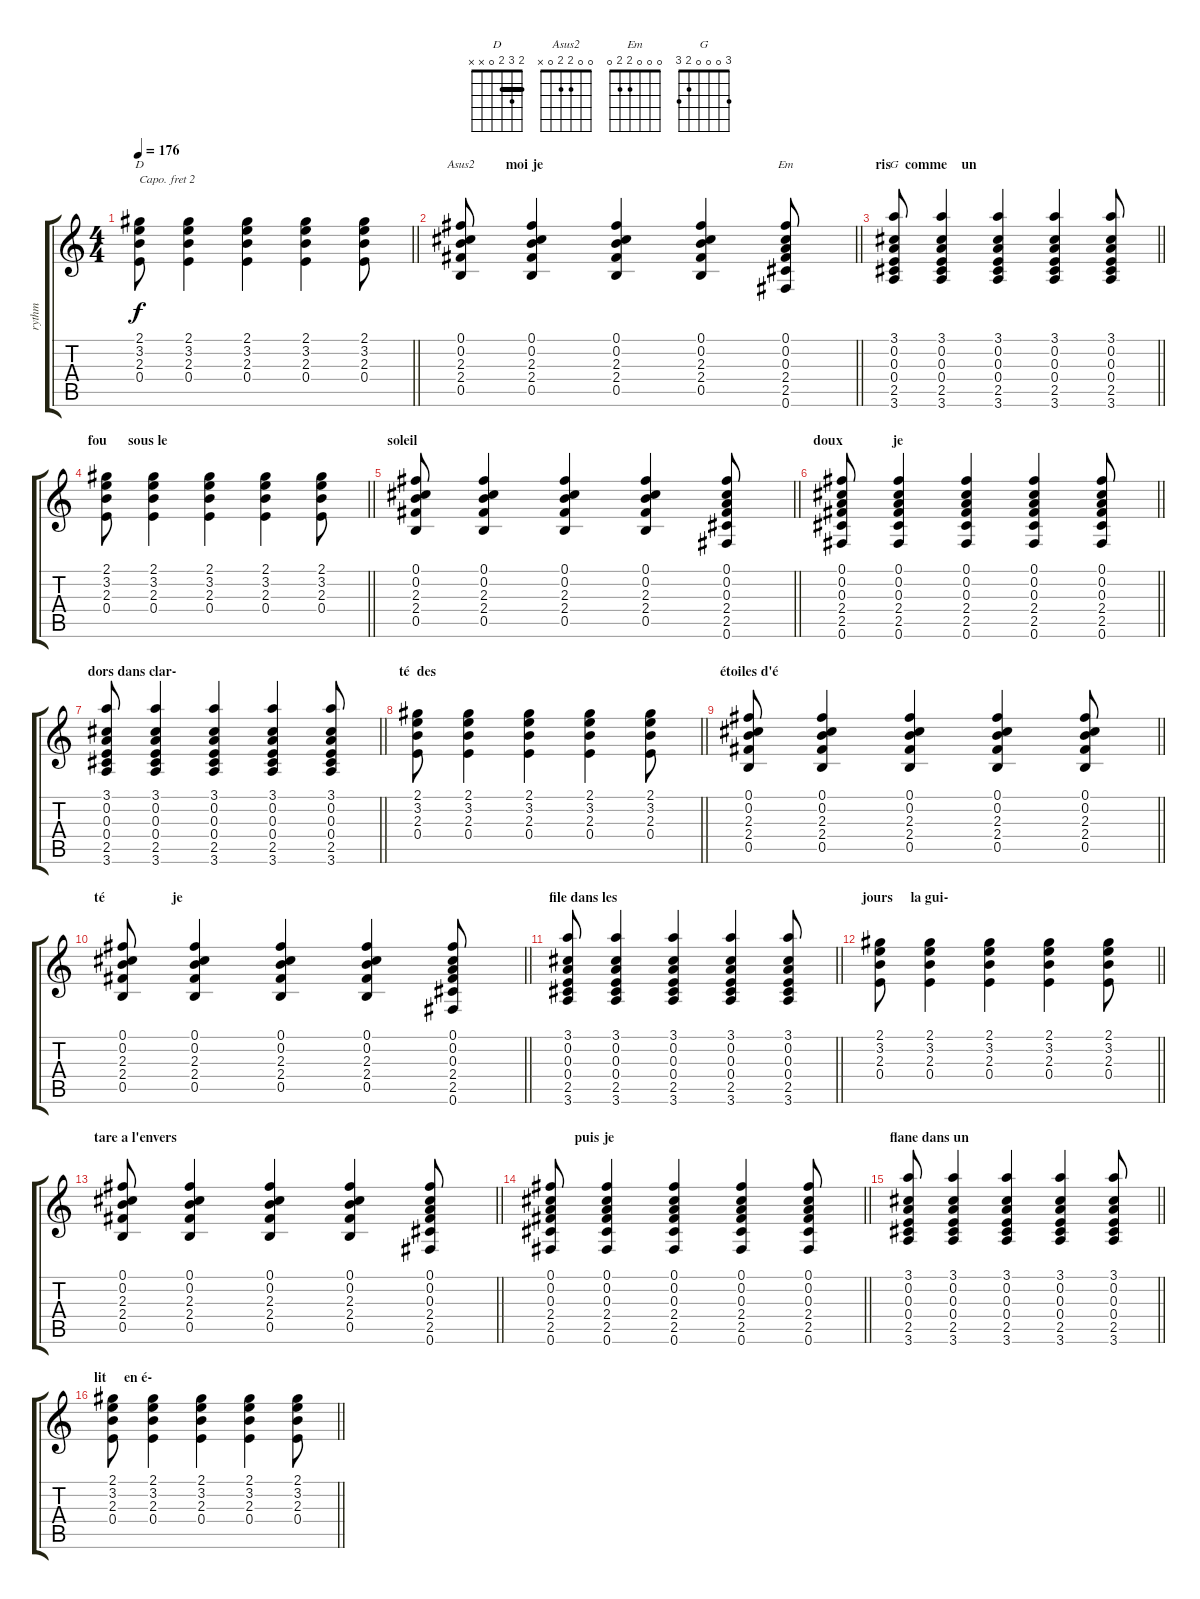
\track ("rythm" "rythm") {instrument acousticguitarsteel}
\staff {score tabs}
\capo 2
\tuning (E4 B3 G3 D3 A2 E2) {hide}
\chord ("D" 2 3 2 0 x x) {barre 2}
\chord ("Asus2" 0 0 2 2 0 x)
\chord ("Em" 0 0 0 2 2 0)
\chord ("G" 3 0 0 0 2 3)
\ts (4 4)
\tempo 176
\clef g2
\barLineRight lightlight
\ks c
(2.1 3.2 2.3 0.4).8{ch "D" dy f} (2.1 3.2 2.3 0.4).4 (2.1 3.2 2.3 0.4).4 (2.1 3.2 2.3 0.4).4 (2.1 3.2 2.3 0.4).8 |
\section ("" "                     moi je ")
\barLineRight lightlight
(0.1 0.2 2.3 2.4 0.5).8{ch "Asus2"} (0.1 0.2 2.3 2.4 0.5).4 (0.1 0.2 2.3 2.4 0.5).4 (0.1 0.2 2.3 2.4 0.5).4 (0.1 0.2 0.3 2.4 2.5 0.6).8{ch "Em"} |
\section ("" "ris    comme    un ")
\barLineRight lightlight
(3.1 0.2 0.3 0.4 2.5 3.6).8{ch "G"} (3.1 0.2 0.3 0.4 2.5 3.6).4 (3.1 0.2 0.3 0.4 2.5 3.6).4 (3.1 0.2 0.3 0.4 2.5 3.6).4 (3.1 0.2 0.3 0.4 2.5 3.6).8 |
\section ("" "fou      sous le ")
\barLineRight lightlight
(2.1 3.2 2.3 0.4).8 (2.1 3.2 2.3 0.4).4 (2.1 3.2 2.3 0.4).4 (2.1 3.2 2.3 0.4).4 (2.1 3.2 2.3 0.4).8 |
\section ("" "soleil ")
\barLineRight lightlight
(0.1 0.2 2.3 2.4 0.5).8 (0.1 0.2 2.3 2.4 0.5).4 (0.1 0.2 2.3 2.4 0.5).4 (0.1 0.2 2.3 2.4 0.5).4 (0.1 0.2 0.3 2.4 2.5 0.6).8 |
\section ("" "doux              je")
\barLineRight lightlight
(0.1 0.2 0.3 2.4 2.5 0.6).8 (0.1 0.2 0.3 2.4 2.5 0.6).4 (0.1 0.2 0.3 2.4 2.5 0.6).4 (0.1 0.2 0.3 2.4 2.5 0.6).4 (0.1 0.2 0.3 2.4 2.5 0.6).8 |
\section ("" "dors dans clar-")
\barLineRight lightlight
(3.1 0.2 0.3 0.4 2.5 3.6).8 (3.1 0.2 0.3 0.4 2.5 3.6).4 (3.1 0.2 0.3 0.4 2.5 3.6).4 (3.1 0.2 0.3 0.4 2.5 3.6).4 (3.1 0.2 0.3 0.4 2.5 3.6).8 |
\section ("" "té  des ")
\barLineRight lightlight
(2.1 3.2 2.3 0.4).8 (2.1 3.2 2.3 0.4).4 (2.1 3.2 2.3 0.4).4 (2.1 3.2 2.3 0.4).4 (2.1 3.2 2.3 0.4).8 |
\section ("" "étoiles d'é")
\barLineRight lightlight
(0.1 0.2 2.3 2.4 0.5).8 (0.1 0.2 2.3 2.4 0.5).4 (0.1 0.2 2.3 2.4 0.5).4 (0.1 0.2 2.3 2.4 0.5).4 (0.1 0.2 2.3 2.4 0.5).8 |
\section ("" "té                   je")
\barLineRight lightlight
(0.1 0.2 2.3 2.4 0.5).8 (0.1 0.2 2.3 2.4 0.5).4 (0.1 0.2 2.3 2.4 0.5).4 (0.1 0.2 2.3 2.4 0.5).4 (0.1 0.2 0.3 2.4 2.5 0.6).8 |
\section ("" "file dans les")
\barLineRight lightlight
(3.1 0.2 0.3 0.4 2.5 3.6).8 (3.1 0.2 0.3 0.4 2.5 3.6).4 (3.1 0.2 0.3 0.4 2.5 3.6).4 (3.1 0.2 0.3 0.4 2.5 3.6).4 (3.1 0.2 0.3 0.4 2.5 3.6).8 |
\section ("" "jours     la gui-")
\barLineRight lightlight
(2.1 3.2 2.3 0.4).8 (2.1 3.2 2.3 0.4).4 (2.1 3.2 2.3 0.4).4 (2.1 3.2 2.3 0.4).4 (2.1 3.2 2.3 0.4).8 |
\section ("" "tare a l'envers")
\barLineRight lightlight
(0.1 0.2 2.3 2.4 0.5).8 (0.1 0.2 2.3 2.4 0.5).4 (0.1 0.2 2.3 2.4 0.5).4 (0.1 0.2 2.3 2.4 0.5).4 (0.1 0.2 0.3 2.4 2.5 0.6).8 |
\section ("" "               puis je")
\barLineRight lightlight
(0.1 0.2 0.3 2.4 2.5 0.6).8 (0.1 0.2 0.3 2.4 2.5 0.6).4 (0.1 0.2 0.3 2.4 2.5 0.6).4 (0.1 0.2 0.3 2.4 2.5 0.6).4 (0.1 0.2 0.3 2.4 2.5 0.6).8 |
\section ("" "flane dans un ")
\barLineRight lightlight
(3.1 0.2 0.3 0.4 2.5 3.6).8 (3.1 0.2 0.3 0.4 2.5 3.6).4 (3.1 0.2 0.3 0.4 2.5 3.6).4 (3.1 0.2 0.3 0.4 2.5 3.6).4 (3.1 0.2 0.3 0.4 2.5 3.6).8 |
\section ("" "lit     en é-")
\barLineRight lightlight
(2.1 3.2 2.3 0.4).8 (2.1 3.2 2.3 0.4).4 (2.1 3.2 2.3 0.4).4 (2.1 3.2 2.3 0.4).4 (2.1 3.2 2.3 0.4).8
